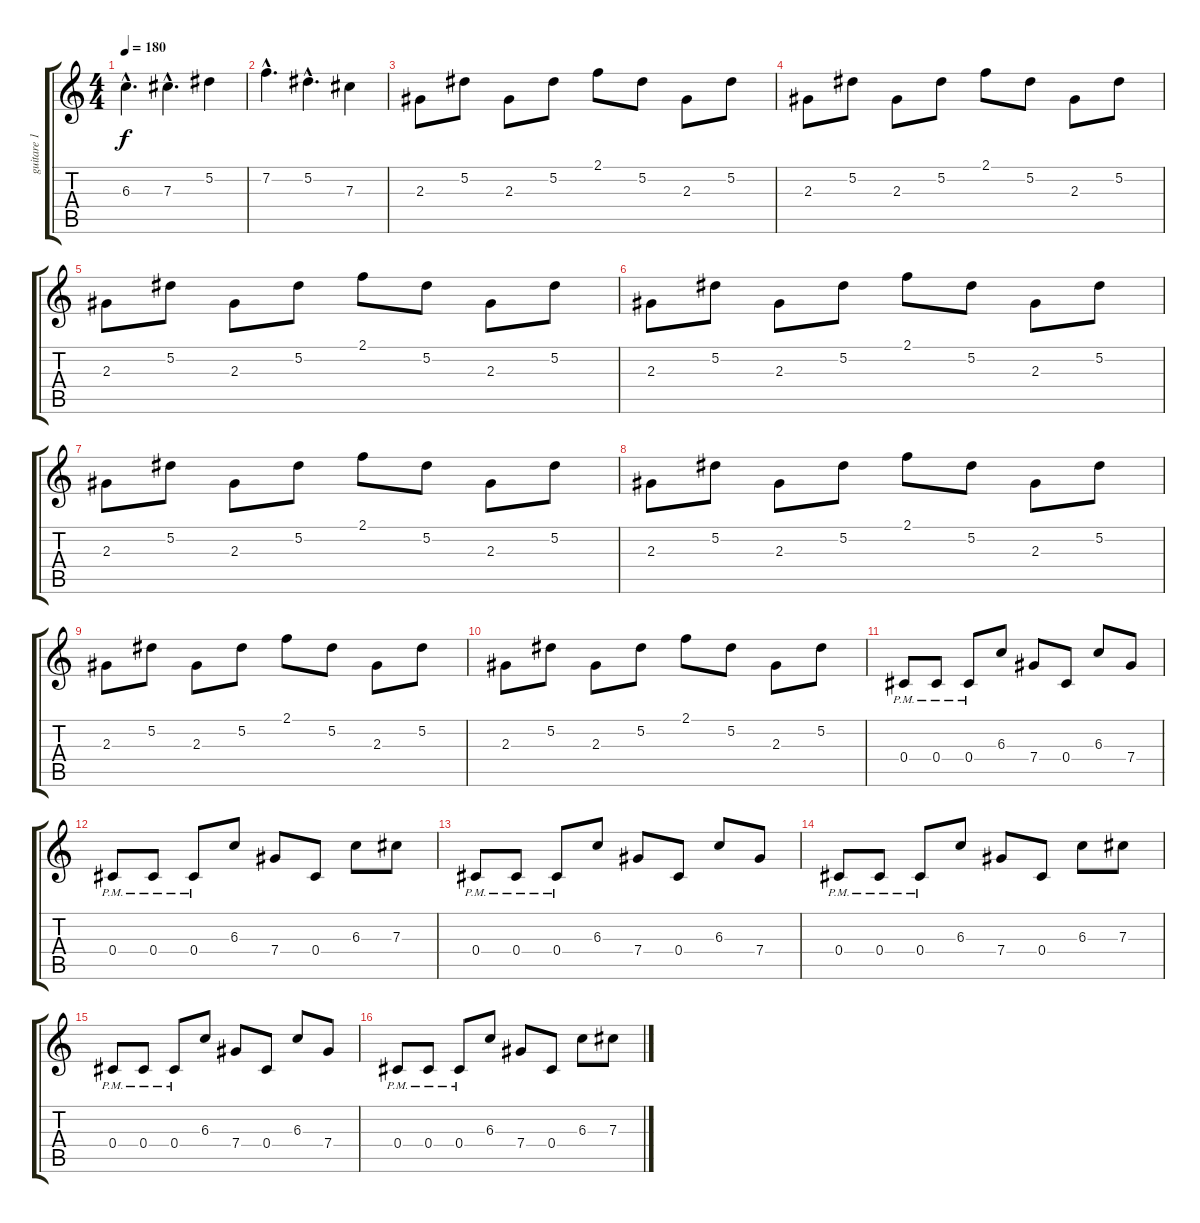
\track ("guitare 1" "guitare 1") {instrument overdrivenguitar}
\staff {score tabs}
\tuning (Eb4 Bb3 Gb3 Db3 Ab2 Db2) {hide}
\ts (4 4)
\tempo 180
\clef g2
\ks c
6.3{hac}.4{d dy f} 7.3{hac}.4{d} 5.2.4 |
7.2{hac}.4{d} 5.2{hac}.4{d} 7.3.4 |
2.3.8 5.2.8 2.3.8 5.2.8 2.1.8 5.2.8 2.3.8 5.2.8 |
2.3.8 5.2.8 2.3.8 5.2.8 2.1.8 5.2.8 2.3.8 5.2.8 |
2.3.8 5.2.8 2.3.8 5.2.8 2.1.8 5.2.8 2.3.8 5.2.8 |
2.3.8 5.2.8 2.3.8 5.2.8 2.1.8 5.2.8 2.3.8 5.2.8 |
2.3.8 5.2.8 2.3.8 5.2.8 2.1.8 5.2.8 2.3.8 5.2.8 |
2.3.8 5.2.8 2.3.8 5.2.8 2.1.8 5.2.8 2.3.8 5.2.8 |
2.3.8 5.2.8 2.3.8 5.2.8 2.1.8 5.2.8 2.3.8 5.2.8 |
2.3.8 5.2.8 2.3.8 5.2.8 2.1.8 5.2.8 2.3.8 5.2.8 |
0.4{pm}.8 0.4{pm}.8 0.4{pm}.8 6.3.8 7.4.8 0.4.8 6.3.8 7.4.8 |
0.4{pm}.8 0.4{pm}.8 0.4{pm}.8 6.3.8 7.4.8 0.4.8 6.3.8 7.3.8 |
0.4{pm}.8 0.4{pm}.8 0.4{pm}.8 6.3.8 7.4.8 0.4.8 6.3.8 7.4.8 |
0.4{pm}.8 0.4{pm}.8 0.4{pm}.8 6.3.8 7.4.8 0.4.8 6.3.8 7.3.8 |
0.4{pm}.8 0.4{pm}.8 0.4{pm}.8 6.3.8 7.4.8 0.4.8 6.3.8 7.4.8 |
0.4{pm}.8 0.4{pm}.8 0.4{pm}.8 6.3.8 7.4.8 0.4.8 6.3.8 7.3.8
